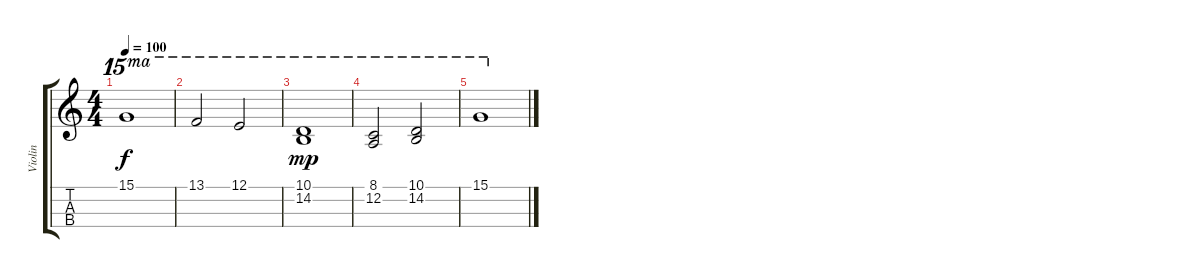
\track ("Violin" "Violin") {instrument stringensemble1}
\staff {score tabs}
\tuning (E5 A4 D4 G3) {hide}
\ts (4 4)
\tempo 100
\clef g2
\ks c
15.1.1{ot 15ma dy f volume 2} |
13.1.2{ot 15ma} 12.1.2{ot 15ma} |
(10.1 14.2).1{ot 15ma dy mp} |
(8.1 12.2).2{ot 15ma} (10.1 14.2).2{ot 15ma} |
15.1.1{ot 15ma}
